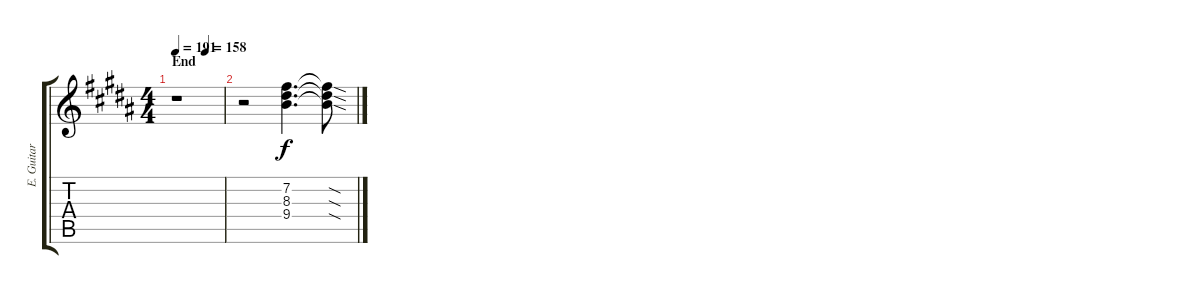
\track ("E. Guitar II" "E. Guitar ") {instrument overdrivenguitar}
\staff {score tabs}
\tuning (E4 B3 G3 D3 A2 E2) {hide}
\ts (4 4)
\section ("" "End")
\tempo 191
\tempo (158 0.625)
\clef g2
\ks b
r.1{dy f} |
r.2 (7.2 8.3 9.4).4{d} (7.2{sod t} 8.3{sod t} 9.4{sod t}).8
